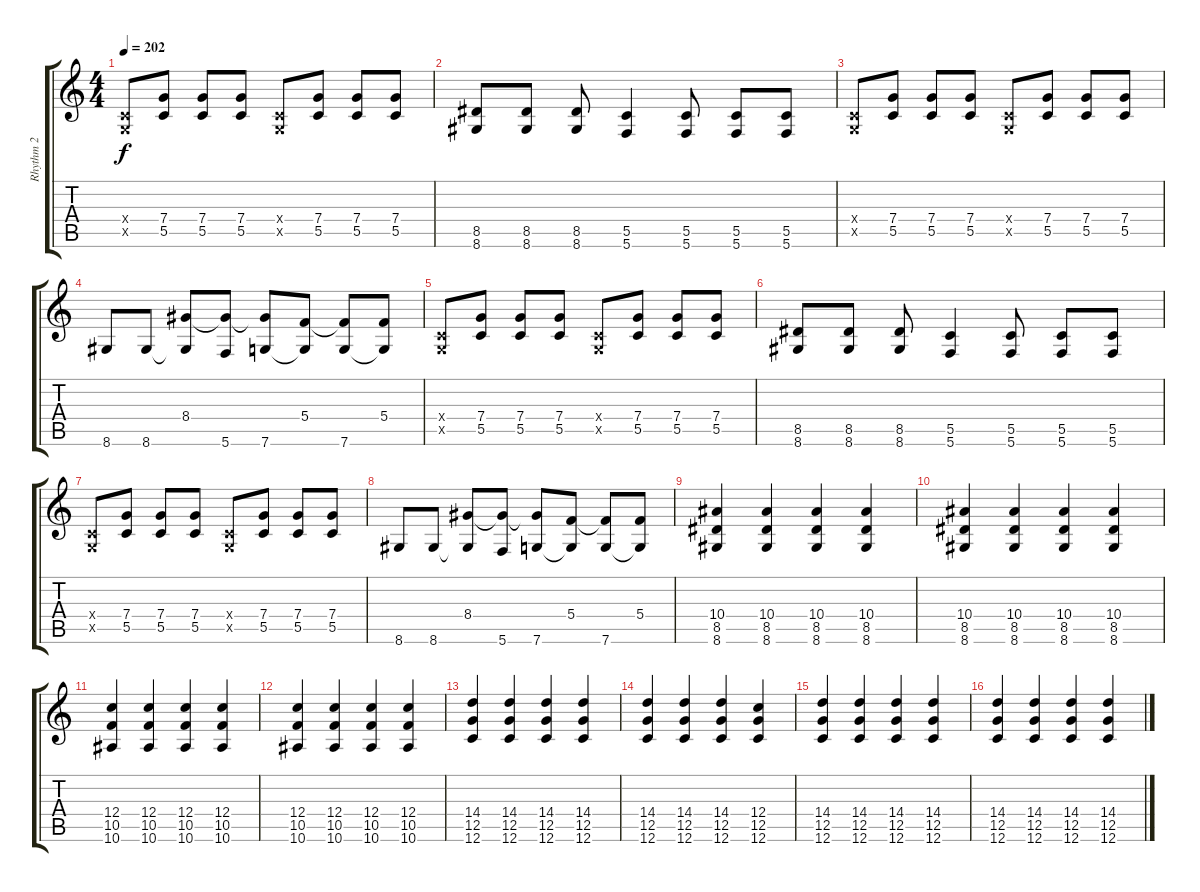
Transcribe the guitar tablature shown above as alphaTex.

\track ("Rhythm 2" "Rhythm 2") {instrument distortionguitar}
\staff {score tabs}
\tuning (D4 A3 F3 C3 G2 C2) {hide}
\ts (4 4)
\tempo 202
\clef g2
\ks c
(0.4{x} 0.5{x}).8{dy f} (7.4 5.5).8 (7.4 5.5).8 (7.4 5.5).8 (0.4{x} 0.5{x}).8 (7.4 5.5).8 (7.4 5.5).8 (7.4 5.5).8 |
(8.5 8.6).8 (8.5 8.6).8 (8.5 8.6).8 (5.5 5.6).4 (5.5 5.6).8 (5.5 5.6).8 (5.5 5.6).8 |
(0.4{x} 0.5{x}).8 (7.4 5.5).8 (7.4 5.5).8 (7.4 5.5).8 (0.4{x} 0.5{x}).8 (7.4 5.5).8 (7.4 5.5).8 (7.4 5.5).8 |
8.6.8 8.6.8 (8.4 8.6{t}).8 (8.4{t} 5.6).8 (8.4{t} 7.6).8 (5.4 7.6{t}).8 (5.4{t} 7.6).8 (5.4 7.6{t}).8 |
(0.4{x} 0.5{x}).8 (7.4 5.5).8 (7.4 5.5).8 (7.4 5.5).8 (0.4{x} 0.5{x}).8 (7.4 5.5).8 (7.4 5.5).8 (7.4 5.5).8 |
(8.5 8.6).8 (8.5 8.6).8 (8.5 8.6).8 (5.5 5.6).4 (5.5 5.6).8 (5.5 5.6).8 (5.5 5.6).8 |
(0.4{x} 0.5{x}).8 (7.4 5.5).8 (7.4 5.5).8 (7.4 5.5).8 (0.4{x} 0.5{x}).8 (7.4 5.5).8 (7.4 5.5).8 (7.4 5.5).8 |
8.6.8 8.6.8 (8.4 8.6{t}).8 (8.4{t} 5.6).8 (8.4{t} 7.6).8 (5.4 7.6{t}).8 (5.4{t} 7.6).8 (5.4 7.6{t}).8 |
(10.4 8.5 8.6).4 (10.4 8.5 8.6).4 (10.4 8.5 8.6).4 (10.4 8.5 8.6).4 |
(10.4 8.5 8.6).4 (10.4 8.5 8.6).4 (10.4 8.5 8.6).4 (10.4 8.5 8.6).4 |
(12.4 10.5 10.6).4 (12.4 10.5 10.6).4 (12.4 10.5 10.6).4 (12.4 10.5 10.6).4 |
(12.4 10.5 10.6).4 (12.4 10.5 10.6).4 (12.4 10.5 10.6).4 (12.4 10.5 10.6).4 |
(14.4 12.5 12.6).4 (14.4 12.5 12.6).4 (14.4 12.5 12.6).4 (14.4 12.5 12.6).4 |
(14.4 12.5 12.6).4 (14.4 12.5 12.6).4 (14.4 12.5 12.6).4 (12.4 12.5 12.6).4 |
(14.4 12.5 12.6).4 (14.4 12.5 12.6).4 (14.4 12.5 12.6).4 (14.4 12.5 12.6).4 |
(14.4 12.5 12.6).4 (14.4 12.5 12.6).4 (14.4 12.5 12.6).4 (14.4 12.5 12.6).4
